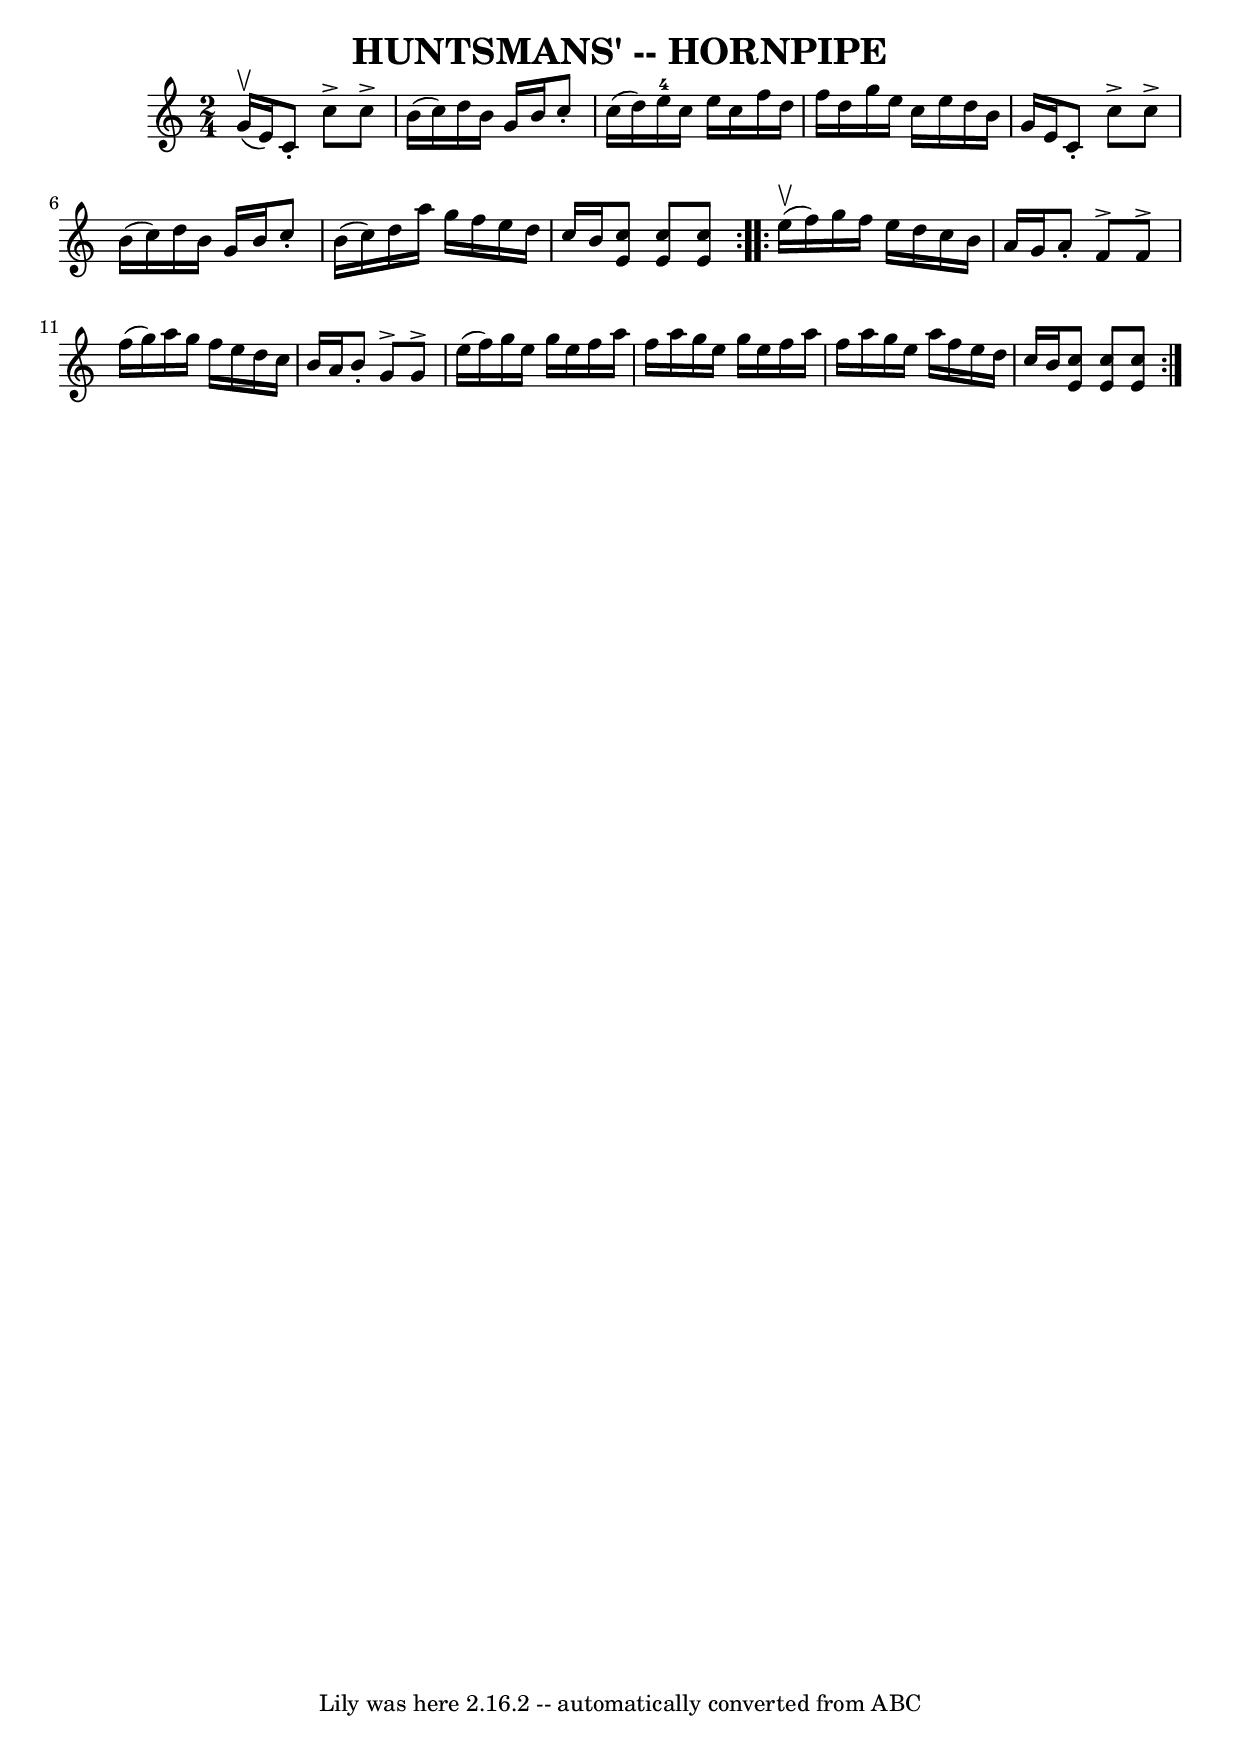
\version "2.16.2"
\include "Mammoth.ily"
\header {
  %% book = "Ryan's Mammoth Collection of Fiddle Tunes"
  crossRefNumber = "1"
  footnotes = ""
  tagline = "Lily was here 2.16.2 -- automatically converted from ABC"
  title = "HUNTSMANS' -- HORNPIPE"

}
voicedefault =  {



  \repeat volta 2 {

    \time 2/4 
    \key c \major
    g'16 (^\upbow e'16)       |
    c'8-.   
    c''8^\accent c''8^\accent b'16 (c''16)   |
    d''16 b'16   
    g'16 b'16 c''8-. c''16 (d''16)   |
    e''16-4   
    c''16 e''16 c''16 f''16 d''16 f''16 d''16    |
    g''16 
    e''16 c''16 e''16 d''16 b'16 g'16 e'16    |
    
    |
    c'8-. c''8^\accent c''8^\accent b'16 (c''16)   
    |
    d''16 b'16 g'16 b'16 c''8-. b'16 (c''16)   
    |
    d''16 a''16 g''16 f''16 e''16 d''16 c''16 b'16  
    |
    << c''8 e'8   >> << c''8 e'8   >> << c''8 e'8   >>   

  }     
  \repeat volta 2 {
    e''16 (^\upbow f''16)       |
    g''16   
    f''16 e''16 d''16 c''16 b'16 a'16 g'16    |
    a'8-.  
    f'8^\accent f'8^\accent f''16 (g''16)   |
    a''16 g''16  
    f''16 e''16 d''16 c''16 b'16 a'16    |
    b'8-. g'8^\accent g'8^\accent e''16 (f''16)   |
    |
    g''16   
    e''16 g''16 e''16 f''16 a''16 f''16 a''16    |
    
    g''16 e''16 g''16 e''16 f''16 a''16 f''16 a''16    
    |
    g''16 e''16 a''16 f''16 e''16 d''16 c''16 b'16  
    |
    << c''8 e'8   >> << c''8 e'8   >> << c''8 e'8   >>   

  }   

}

\score{
  <<

    \context Staff="default"
    {
      \voicedefault 
      
    }

  >>
  \layout {
    
  }
  \midi {
  }

}
